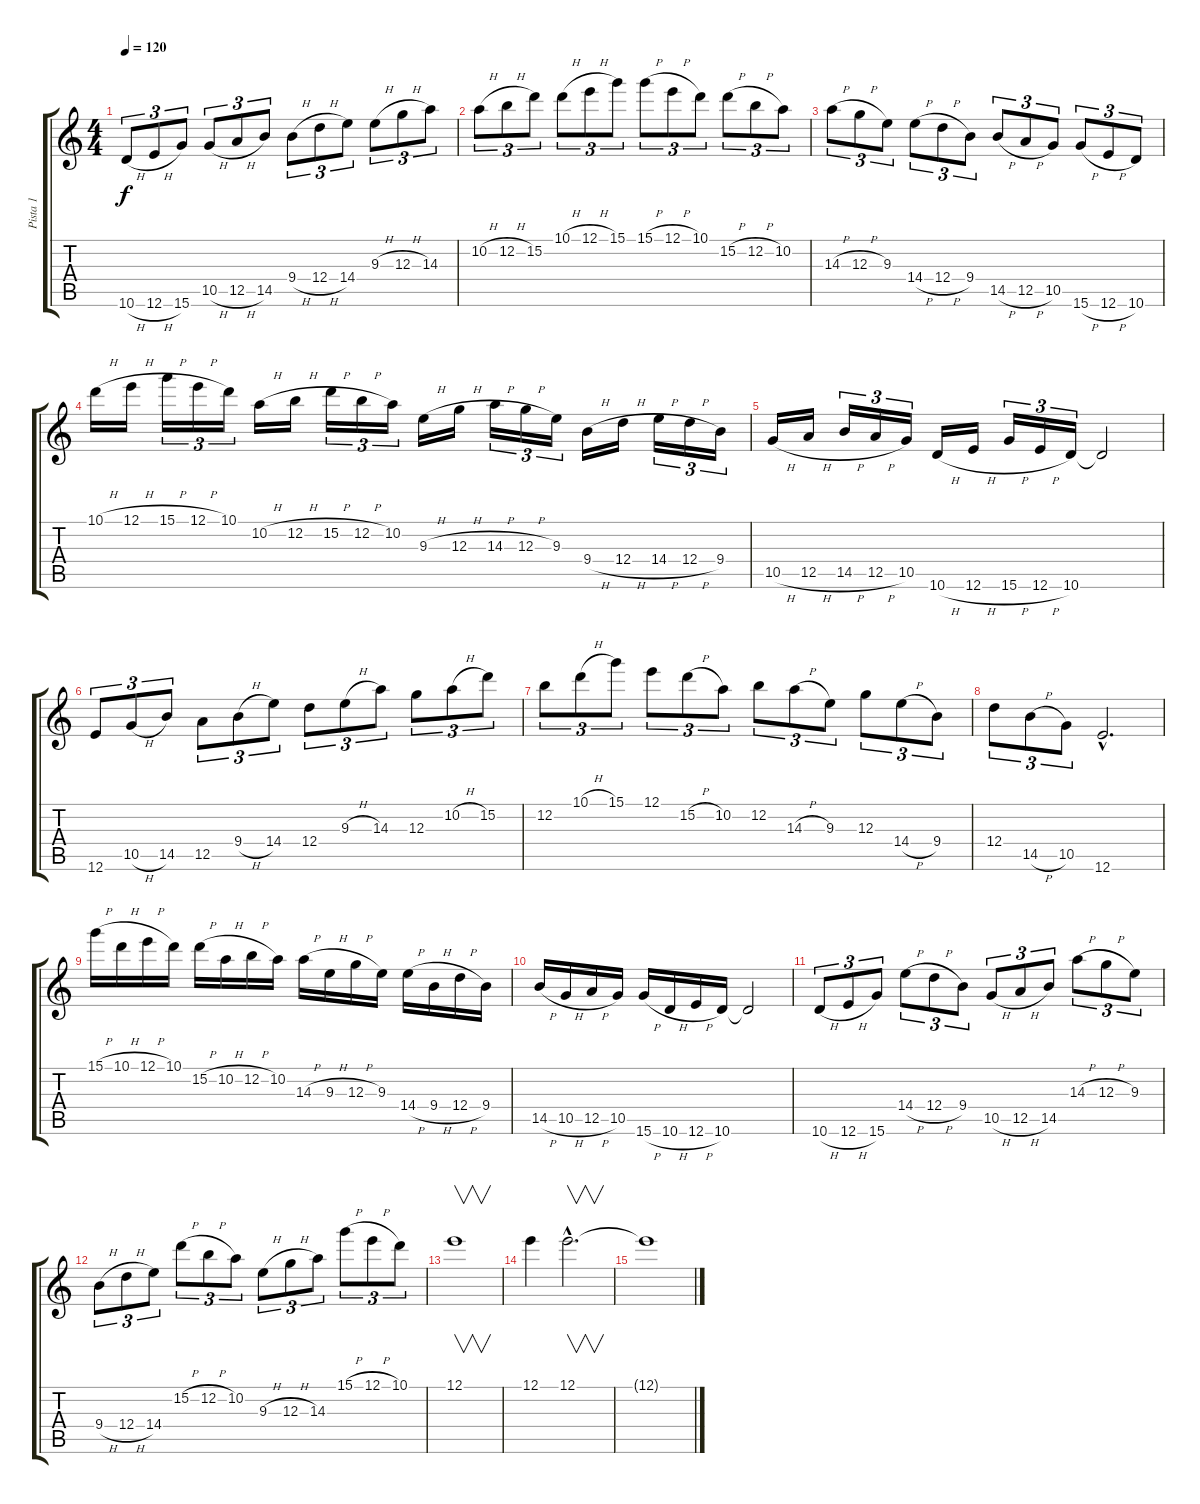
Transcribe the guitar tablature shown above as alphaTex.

\track ("Pista 1" "Pista 1") {instrument distortionguitar}
\staff {score tabs}
\tuning (E4 B3 G3 D3 A2 E2) {hide}
\ts (4 4)
\tempo 120
\clef g2
\ks c
10.6{h}.8{tu (3 2) dy f instrument distortionguitar} 12.6{h}.8{tu (3 2)} 15.6.8{tu (3 2)} 10.5{h}.8{tu (3 2)} 12.5{h}.8{tu (3 2)} 14.5.8{tu (3 2)} 9.4{h}.8{tu (3 2)} 12.4{h}.8{tu (3 2)} 14.4.8{tu (3 2)} 9.3{h}.8{tu (3 2)} 12.3{h}.8{tu (3 2)} 14.3.8{tu (3 2)} |
10.2{h}.8{tu (3 2)} 12.2{h}.8{tu (3 2)} 15.2.8{tu (3 2)} 10.1{h}.8{tu (3 2)} 12.1{h}.8{tu (3 2)} 15.1.8{tu (3 2)} 15.1{h}.8{tu (3 2)} 12.1{h}.8{tu (3 2)} 10.1.8{tu (3 2)} 15.2{h}.8{tu (3 2)} 12.2{h}.8{tu (3 2)} 10.2.8{tu (3 2)} |
14.3{h}.8{tu (3 2)} 12.3{h}.8{tu (3 2)} 9.3.8{tu (3 2)} 14.4{h}.8{tu (3 2)} 12.4{h}.8{tu (3 2)} 9.4.8{tu (3 2)} 14.5{h}.8{tu (3 2)} 12.5{h}.8{tu (3 2)} 10.5.8{tu (3 2)} 15.6{h}.8{tu (3 2)} 12.6{h}.8{tu (3 2)} 10.6.8{tu (3 2)} |
10.1{h}.16 12.1{h}.16 15.1{h}.16{tu (3 2)} 12.1{h}.16{tu (3 2)} 10.1.16{tu (3 2)} 10.2{h}.16 12.2{h}.16 15.2{h}.16{tu (3 2)} 12.2{h}.16{tu (3 2)} 10.2.16{tu (3 2)} 9.3{h}.16 12.3{h}.16 14.3{h}.16{tu (3 2)} 12.3{h}.16{tu (3 2)} 9.3.16{tu (3 2)} 9.4{h}.16 12.4{h}.16 14.4{h}.16{tu (3 2)} 12.4{h}.16{tu (3 2)} 9.4.16{tu (3 2)} |
10.5{h}.16 12.5{h}.16 14.5{h}.16{tu (3 2)} 12.5{h}.16{tu (3 2)} 10.5.16{tu (3 2)} 10.6{h}.16 12.6{h}.16 15.6{h}.16{tu (3 2)} 12.6{h}.16{tu (3 2)} 10.6.16{tu (3 2)} 10.6{t}.2 |
12.6.8{tu (3 2)} 10.5{h}.8{tu (3 2)} 14.5.8{tu (3 2)} 12.5.8{tu (3 2)} 9.4{h}.8{tu (3 2)} 14.4.8{tu (3 2)} 12.4.8{tu (3 2)} 9.3{h}.8{tu (3 2)} 14.3.8{tu (3 2)} 12.3.8{tu (3 2)} 10.2{h}.8{tu (3 2)} 15.2.8{tu (3 2)} |
12.2.8{tu (3 2)} 10.1{h}.8{tu (3 2)} 15.1.8{tu (3 2)} 12.1.8{tu (3 2)} 15.2{h}.8{tu (3 2)} 10.2.8{tu (3 2)} 12.2.8{tu (3 2)} 14.3{h}.8{tu (3 2)} 9.3.8{tu (3 2)} 12.3.8{tu (3 2)} 14.4{h}.8{tu (3 2)} 9.4.8{tu (3 2)} |
12.4.8{tu (3 2)} 14.5{h}.8{tu (3 2)} 10.5.8{tu (3 2)} 12.6{hac}.2{d} |
15.1{h}.16 10.1{h}.16 12.1{h}.16 10.1.16 15.2{h}.16 10.2{h}.16 12.2{h}.16 10.2.16 14.3{h}.16 9.3{h}.16 12.3{h}.16 9.3.16 14.4{h}.16 9.4{h}.16 12.4{h}.16 9.4.16 |
14.5{h}.16 10.5{h}.16 12.5{h}.16 10.5.16 15.6{h}.16 10.6{h}.16 12.6{h}.16 10.6.16 10.6{t}.2 |
10.6{h}.8{tu (3 2)} 12.6{h}.8{tu (3 2)} 15.6.8{tu (3 2)} 14.4{h}.8{tu (3 2)} 12.4{h}.8{tu (3 2)} 9.4.8{tu (3 2)} 10.5{h}.8{tu (3 2)} 12.5{h}.8{tu (3 2)} 14.5.8{tu (3 2)} 14.3{h}.8{tu (3 2)} 12.3{h}.8{tu (3 2)} 9.3.8{tu (3 2)} |
9.4{h}.8{tu (3 2)} 12.4{h}.8{tu (3 2)} 14.4.8{tu (3 2)} 15.2{h}.8{tu (3 2)} 12.2{h}.8{tu (3 2)} 10.2.8{tu (3 2)} 9.3{h}.8{tu (3 2)} 12.3{h}.8{tu (3 2)} 14.3.8{tu (3 2)} 15.1{h}.8{tu (3 2)} 12.1{h}.8{tu (3 2)} 10.1.8{tu (3 2)} |
12.1.1{v} |
12.1.4 12.1{hac}.2{v d} |
12.1{t}.1
